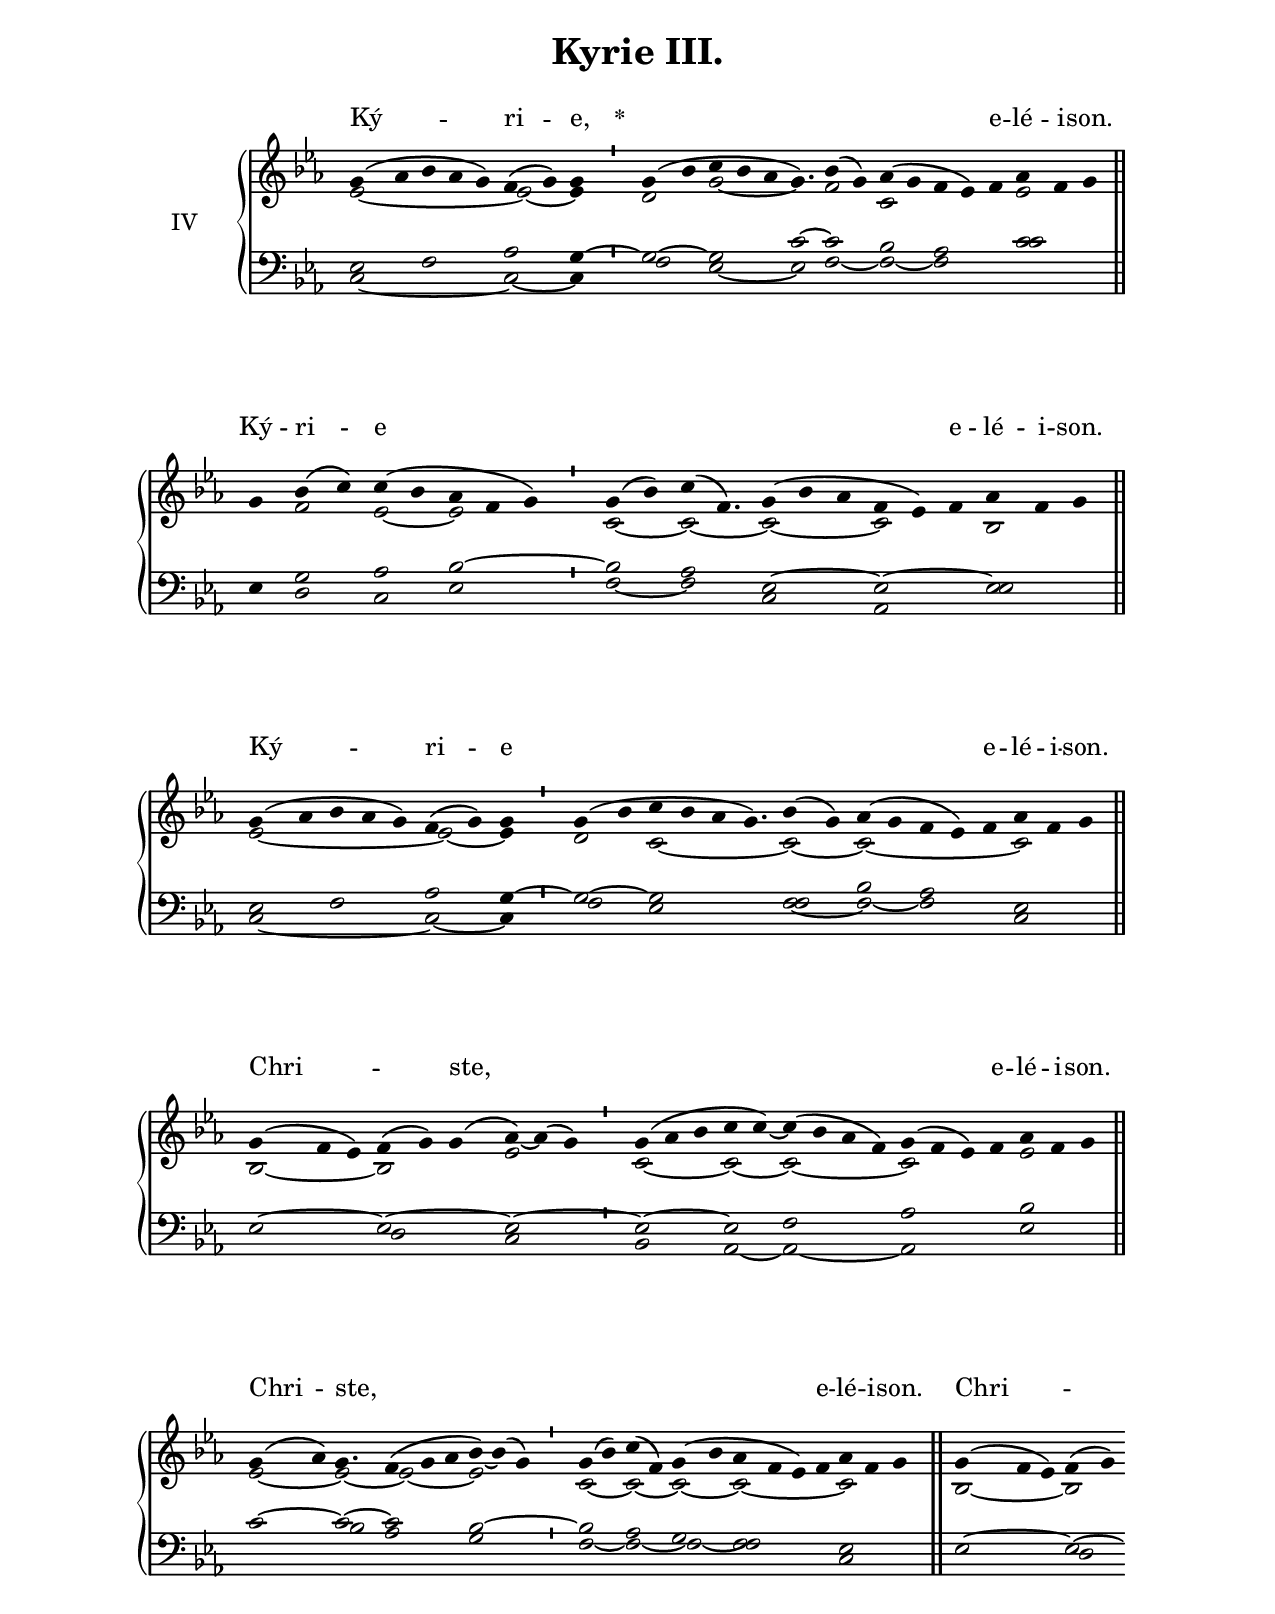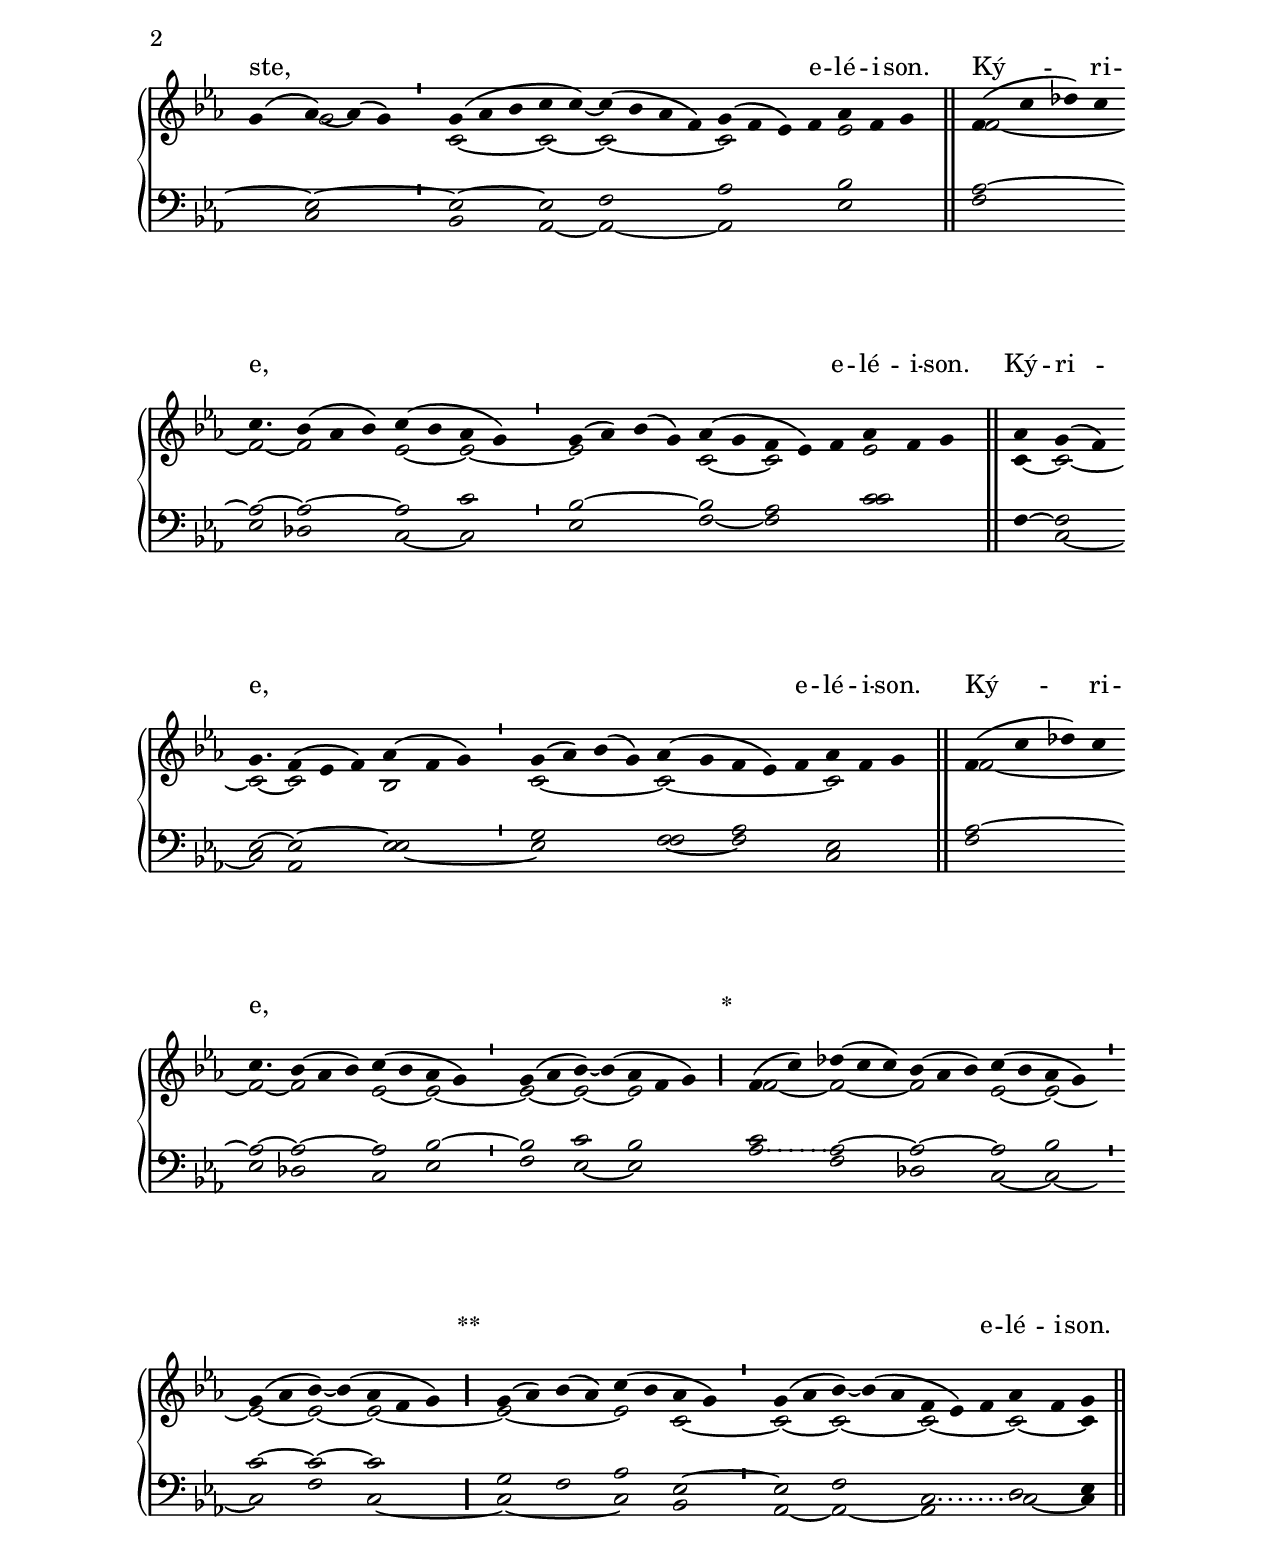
\version "2.18"
\include "gregorian.ly"
\include "noh2.ily"

%Page reference: page v.17
%(volume.page)

global = {
 \key g \phrygian
 \cadenzaOn 
 \override Glissando #'thickness = #2.0
}

\header {
  title = \markup \center-column {"Kyrie III." \vspace #1 }
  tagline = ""
  composer = ""
}

\paper {
 #(include-special-characters)
  oddHeaderMarkup = \markup \fill-line {
    \line {}
    \center-column {
      \on-the-fly #first-page     " "
      \on-the-fly #not-first-page ""
    }
    \line { \on-the-fly #print-page-number-check-first \fromproperty #'page:page-number-string }
  }
  evenHeaderMarkup = \markup \fill-line {
    \line { \on-the-fly #print-page-number-check-first \fromproperty #'page:page-number-string }
    \center-column { "" }
    \line {}
  }
}

chantText = \lyricmode {
Ký -- ri -- e, 
\set stanza = " * " _ _ _ e -- lé -- i -- son. 
Ký -- ri -- e _ _ _ e -- lé -- i -- son. 
Ký -- ri -- e _ _ _ e -- lé -- i -- son. 
Chri -- _ ste, _ _ e -- lé -- i -- son. 
Chri -- ste, _ _ _ _ e -- lé -- i -- son. 
Chri -- _ ste, _ _ e -- lé -- i -- son. 
Ký -- ri -- e, _ _ _ _ _ e -- lé -- i -- son. 
Ký -- ri -- e, _ _ _ _ _ e -- lé -- i -- son. 
Ký -- ri -- e, _ _ _ 
\set stanza = " * " 
_ _ _ _ _ 
\set stanza = " ** "  
_ _ _ _ e -- lé -- i -- son. }

chantMusic = {
\tieDown   g'4 ( aes'4 bes'4 aes'4 g'4) f'4 ( g'4) g'4 \divisioMinima
 g'4 ( bes'4 c''4 bes'4 aes'4 g'4.) bes'4 ( g'4) aes'4 ( g'4 f'4 ees'4) f'4 aes'4 f'4 g'4 \finalis
 \forceBreak
 g'4 bes'4 ( c''4) c''4 ( bes'4 aes'4 f'4 g'4) \divisioMinima
 g'4 ( bes'4) c''4 ( f'4.) g'4 ( bes'4 aes'4 f'4 ees'4) f'4 aes'4 f'4 g'4 \finalis
 \forceBreak
 g'4 ( aes'4 bes'4 aes'4 g'4) f'4 ( g'4) g'4 \divisioMinima
 g'4 ( bes'4 c''4 bes'4 aes'4 g'4.) bes'4 ( g'4) aes'4 ( g'4 f'4 ees'4) f'4 aes'4 f'4 g'4 \finalis
 \forceBreak
 g'4 ( f'4 ees'4) f'4 ( g'4) g'4 ( aes'4) ~ aes'4 ( g'4) \divisioMinima
 g'4 ( aes'4 bes'4 c''4 c''4) ~ c''4 ( bes'4 aes'4 f'4) g'4 ( f'4 ees'4) f'4 aes'4 f'4 g'4 \finalis
 \forceBreak
 g'4 ( aes'4) g'4. f'4 ( g'4 aes'4 bes'4) ~ bes'4 ( g'4) \divisioMinima
 g'4 ( bes'4) c''4 ( f'4) g'4 ( bes'4 aes'4 f'4 ees'4) f'4 aes'4 f'4 g'4 \finalis
 g'4 ( f'4 ees'4) f'4 ( g'4) \forceBreak
 g'4 ( aes'4) ~ aes'4 ( g'4) \divisioMinima
 g'4 ( aes'4 bes'4 c''4 c''4) ~ c''4 ( bes'4 aes'4 f'4) g'4 ( f'4 ees'4) f'4 aes'4 f'4 g'4 \finalis
  f'4 ( c''4 des''4) c''4 \forceBreak
 c''4. bes'4 ( aes'4 bes'4) c''4 ( bes'4 aes'4 g'4) \divisioMinima
 g'4 ( aes'4) bes'4 ( g'4) aes'4 ( g'4 f'4 ees'4) f'4 aes'4 f'4 g'4 \finalis
 aes'4 g'4 ( f'4) \forceBreak
 g'4. f'4 ( ees'4 f'4) aes'4 ( f'4 g'4) \divisioMinima
 g'4 ( aes'4) bes'4 ( g'4) aes'4 ( g'4 f'4 ees'4) f'4 aes'4 f'4 g'4 \finalis
  f'4 ( c''4 des''4) c''4 \forceBreak
 c''4. bes'4 ( aes'4 bes'4) c''4 ( bes'4 aes'4 g'4) \divisioMinima
 g'4 ( aes'4 bes'4) ~ bes'4 ( aes'4 f'4 g'4) \divisioMaior
  f'4 ( c''4) des''4 ( c''4 c''4) bes'4 ( aes'4 bes'4) c''4 ( bes'4 aes'4 g'4) \divisioMinima
 \forceBreak
 g'4 ( aes'4 bes'4) ~ bes'4 ( aes'4 f'4 g'4) \divisioMaior
 g'4 ( aes'4) bes'4 ( aes'4) c''4 ( bes'4 aes'4 g'4) \divisioMinima
 g'4 ( aes'4 bes'4) ~ bes'4 ( aes'4 f'4 ees'4) f'4 aes'4 f'4 g'4 \finalis

}

altoMusic = {
ees'2*5/2 ~ ees'2 ~ ees'4 \divisioMinima
d'2 g'2*3/2 ~ g'4. f'2 c'2*5/2 ees'2*3/2 \finalis
r4 f'2 ees'2 ~ ees'2*3/2 \divisioMinima
c'2 ~ c'2*5/4 ~ c'2*3/2 ~ c'2*3/2 bes2*3/2 \finalis
ees'2*5/2 ~ ees'2 ~ ees'4 \divisioMinima
d'2 c'2*9/4 ~ c'2 ~ c'2*5/2 ~ c'2*3/2 \finalis
bes2*3/2 ~ bes2*3/2 ees'2*3/2 \divisioMinima
c'2*3/2 ~ c'2 ~ c'2*4/2 ~ c'2*4/2 ees'2*3/2 \finalis
ees'2 ~ ees'2*3/4 ~ ees'2*3/2 ~ ees'2*3/2 \divisioMinima
c'2 ~ c'2 ~ c'2 ~ c'2*4/2 ~ c'2*3/2 \finalis
bes2*3/2 ~ bes2*3/2 g'2*3/2 \divisioMinima
c'2*3/2 ~ c'2 ~ c'2*4/2 ~ c'2*4/2 ees'2*3/2 f'2*4/2 ~ f'2*3/4 ~ f'2*3/2 ees'2 ~ ees'2 ~ \divisioMinima
ees'2*4/2 c'2 ~ c'2*3/2 ees'2*3/2 \finalis
c'4 ~ c'2 ~ c'2*3/4 ~ c'2*3/2 bes2*3/2 \divisioMinima
c'2*4/2 ~ c'2*5/2 ~ c'2*3/2 f'2*4/2 ~ f'2*3/4 ~ f'2*3/2 ees'2 ~ ees'2 ~ \divisioMinima
ees'2 ~ ees'2 ~ ees'2*3/2 f'2 ~ f'2*3/2 ~ f'2*3/2 ees'2 ~ ees'2 ~ \divisioMinima
ees'2 ~ ees'2 ~ ees'2*3/2 ~ \divisioMaior
ees'2*4/2 ~ ees'2 c'2 ~ \divisioMinima
c'2 ~ c'2*3/2 ~ c'2*3/2 ~ c'2 ~ c'4 \finalis
}

tenorMusic = {
ees2 f2*3/2 aes2 g4 ~ \divisioMinima
g2 ~ g2*3/2 c'2*3/4 ~ c'2 bes2 aes2*3/2 c'2*3/2 \finalis
ees4 g2 aes2 bes2*3/2 ~ \divisioMinima
bes2 aes2*5/4 ees2*3/2 ~ ees2*3/2 ~ ees2*3/2 \finalis
ees2 f2*3/2 aes2 g4 ~ \divisioMinima
g2 ~ g2*9/4 \shiftRight f2 bes2 aes2*3/2 ees2*3/2 \finalis
ees2*3/2 ~ ees2*3/2 ~ ees2*3/2 ~ \divisioMinima
ees2*3/2 ~ ees2 f2*4/2 aes2*4/2 bes2*3/2 \finalis
c'2 ~ c'2*3/4 ~ c'2*3/2 bes2*3/2 ~ \divisioMinima
bes2 aes2 g2 f2*4/2 ees2*3/2 \finalis
ees2*3/2 ~ ees2*3/2 ~ ees2*3/2 ~ \divisioMinima
ees2*3/2 ~ ees2 f2*4/2 aes2*4/2 bes2*3/2 aes2*4/2 ~ aes2*3/4 ~ aes2*3/2 ~ aes2 c'2 \divisioMinima
bes2*4/2 ~ bes2 aes2*3/2 c'2*3/2 \finalis
f4 ~ f2 ees2*3/4 ~ ees2*3/2 ~ ees2*3/2 \divisioMinima
g2*4/2 \shiftRight f2 aes2*3/2 ees2*3/2 aes2*4/2 ~ aes2*3/4 ~ aes2*3/2 ~ aes2 bes2 ~ \divisioMinima
bes2 c'2 bes2*3/2 c'2 aes2*3/2 ~ aes2*3/2 ~ aes2 bes2 \divisioMinima
c'2 ~ c'2 ~ c'2*3/2 \divisioMaior
g2 f2 aes2 ees2 ~ \divisioMinima
ees2 f2*3/2 c2*3/2 d2 ees4 \finalis
}

bassMusic = {
c2*5/2 ~ c2 ~ c4 \divisioMinima
f2 ees2*3/2 ~ ees2*3/4 f2 ~ f2 ~ f2*3/2 \shiftRight c'2*3/2 \finalis
r4 d2 c2 ees2*3/2 \divisioMinima
f2 ~ f2*5/4 c2*3/2 aes,2*3/2 \shiftRight ees2*3/2 \finalis
c2*5/2 ~ c2 ~ c4 \divisioMinima
f2 ees2*9/4 f2 ~ f2 ~ f2*3/2 c2*3/2 \finalis
r2*3/2 d2*3/2 c2*3/2 \divisioMinima
bes,2*3/2 aes,2 ~ aes,2*4/2 ~ aes,2*4/2 ees2*3/2 \finalis
r2 bes2*3/4 aes2*3/2 g2*3/2 \divisioMinima
f2 ~ f2 ~ f2 ~ \shiftRight f2*4/2 c2*3/2 \finalis
r2*3/2 d2*3/2 c2*3/2 \divisioMinima
bes,2*3/2 aes,2 ~ aes,2*4/2 ~ aes,2*4/2 ees2*3/2 f2*4/2 ees2*3/4 des2*3/2 c2 ~ c2 \divisioMinima
ees2*4/2 f2 ~ f2*3/2 \shiftRight c'2*3/2 \finalis
r4 c2 ~ c2*3/4 aes,2*3/2 \shiftRight ees2*3/2 ~ \divisioMinima
ees2*4/2 f2 ~ f2*3/2 c2*3/2 f2*4/2 ees2*3/4 des2*3/2 c2 ees2 \divisioMinima
f2 ees2 ~ ees2*3/2 aes2 f2*3/2 des2*3/2 c2 ~ c2 ~ \divisioMinima
c2 f2 c2*3/2 ~ \divisioMaior
c2*4/2 ~ c2 bes,2 \divisioMinima
aes,2 ~ aes,2*3/2 ~ aes,2*3/2 c2 ~ c4 \finalis
}

voiceLines = {
\voiceLineStyle


s2*419/4
\allowVoiceLineBreak
\voiceLine "down" "down" aes2*2/2 aes2*1/2


s2*29/2
\allowVoiceLineBreak
\voiceLine "down" "down" c2*3/2 c2*1/2


}

\score{
  <<
    \new GrandStaff <<
      \set GrandStaff.autoBeaming = ##f
      \set GrandStaff.instrumentName = \markup \center-column {
        "IV"
      }
      \new Staff = up <<
        \new Voice = "chant" {
          \voiceOne \global \chantMusic
        }
        \new Voice {
          \voiceTwo \global \altoMusic
        }
      >>

      \new Staff = down <<
        \clef bass
        \new Voice {
          \voiceOne \global \tenorMusic
        }
        \new Voice {
          \voiceTwo \global \bassMusic
        }
	\new Voice {
        \voiceThree \global \voiceLines
        }
      >>
    >>
    \new Lyrics \lyricsto chant {
      \chantText
    }
  >>
  \layout{
  }
  \midi{
    \tempo 4 = 125
  }
}
